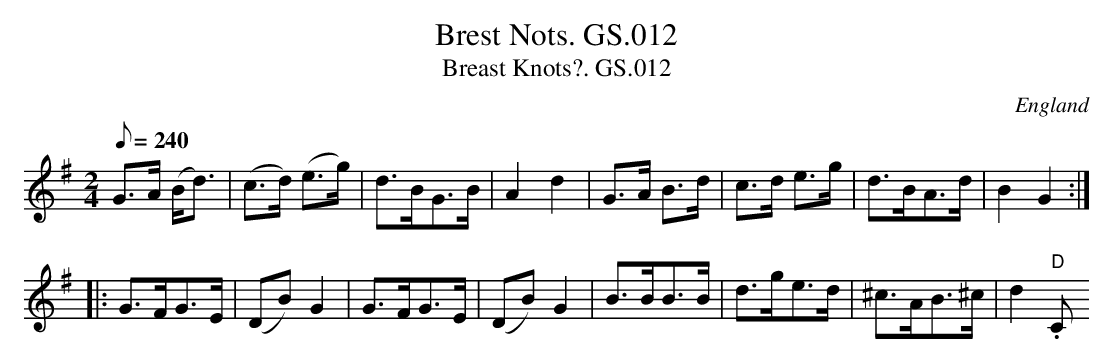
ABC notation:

X:1
T:Brest Nots. GS.012
T:Breast Knots?. GS.012
M:2/4
L:1/8
Q:240
O:England
K:G major
G>A  (B<d) | (c>d) (e>g) | d>BG>B | A2d2 | G>A B>d | c>d  e>g | d>BA>d |
 B2 G2:||:!
G>FG>E | (DB) G2 | G>FG>E | (DB) G2  | B>BB>B | d>ge>d | ^c>AB>^c | d2"D
.C"D2 ||
